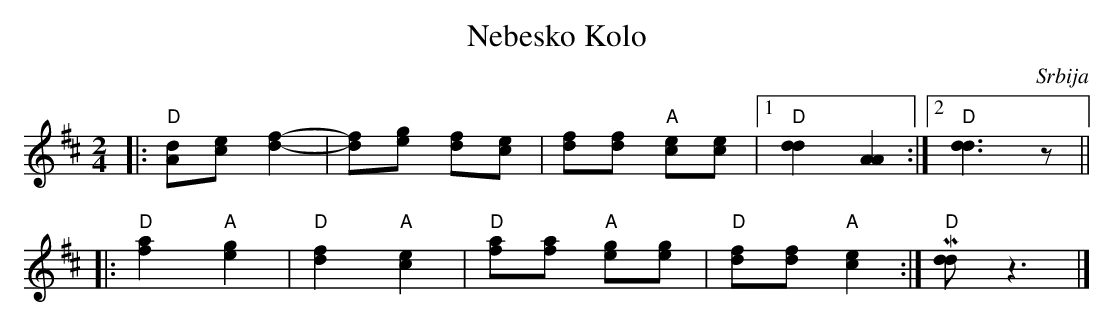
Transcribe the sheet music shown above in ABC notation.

X:1
T: Nebesko Kolo
O: Srbija
M: 2/4
L: 1/8
K: D
|: "D"[dA][ec] [f2d2]- | [fd][ge] [fd][ec] | [fd][fd] "A"[ec][ec] \
|1 "D"[d2d2] [A2A2] :|2 "D"[d3d3] z ||
|: "D"[a2f2] "A"[g2e2] | "D"[f2d2] "A"[e2c2] \
|  "D"[af][af] "A"[ge][ge] | "D"[fd][fd] "A"[e2c2] :| "D"M[dd] z3 |]
